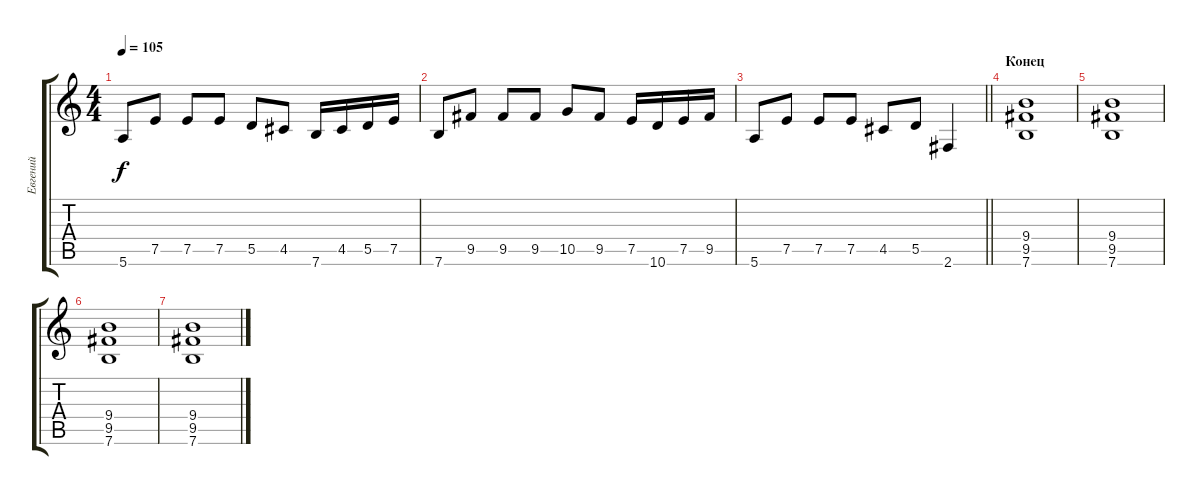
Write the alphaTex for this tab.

\track ("Евгений" "Евгений") {instrument distortionguitar}
\staff {score tabs}
\tuning (E4 B3 G3 D3 A2 E2) {hide}
\ts (4 4)
\tempo 105
\clef g2
\ks c
5.6.8{dy f} 7.5.8 7.5.8 7.5.8 5.5.8 4.5.8 7.6.16 4.5.16 5.5.16 7.5.16 |
7.6.8 9.5.8 9.5.8 9.5.8 10.5.8 9.5.8 7.5.16 10.6.16 7.5.16 9.5.16 |
\barLineRight lightlight
5.6.8 7.5.8 7.5.8 7.5.8 4.5.8 5.5.8 2.6.4 |
\section ("" "Конец")
(9.4 9.5 7.6).1 |
(9.4 9.5 7.6).1{volume 13} |
(9.4 9.5 7.6).1{volume 10} |
(9.4 9.5 7.6).1{volume 5}
